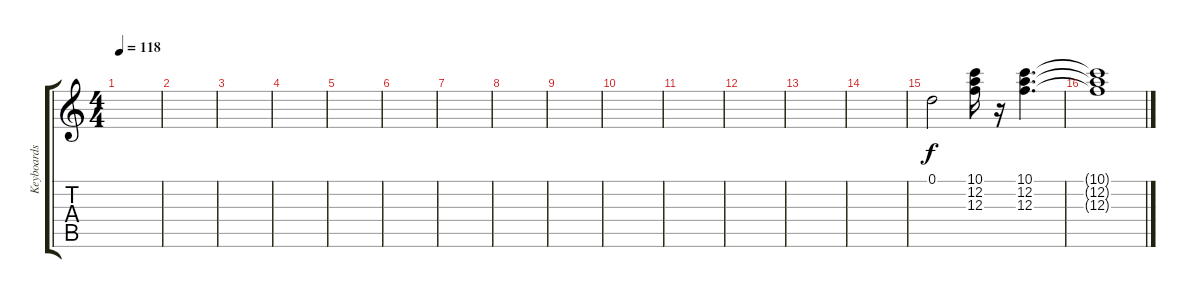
\track ("Keyboards III" "Keyboards ") {instrument overdrivenguitar}
\staff {score tabs}
\tuning (D4 A3 F3 C3 G2 C2) {hide}
\ts (4 4)
\tempo 118
\clef g2
\ks c
|
|
|
|
|
|
|
|
|
|
|
|
|
|
0.1.2{dy f} (10.1 12.2 12.3).16{volume 12 instrument overdrivenguitar} r.16 (10.1 12.2 12.3).4{d volume 0} |
(10.1{t} 12.2{t} 12.3{t}).1
